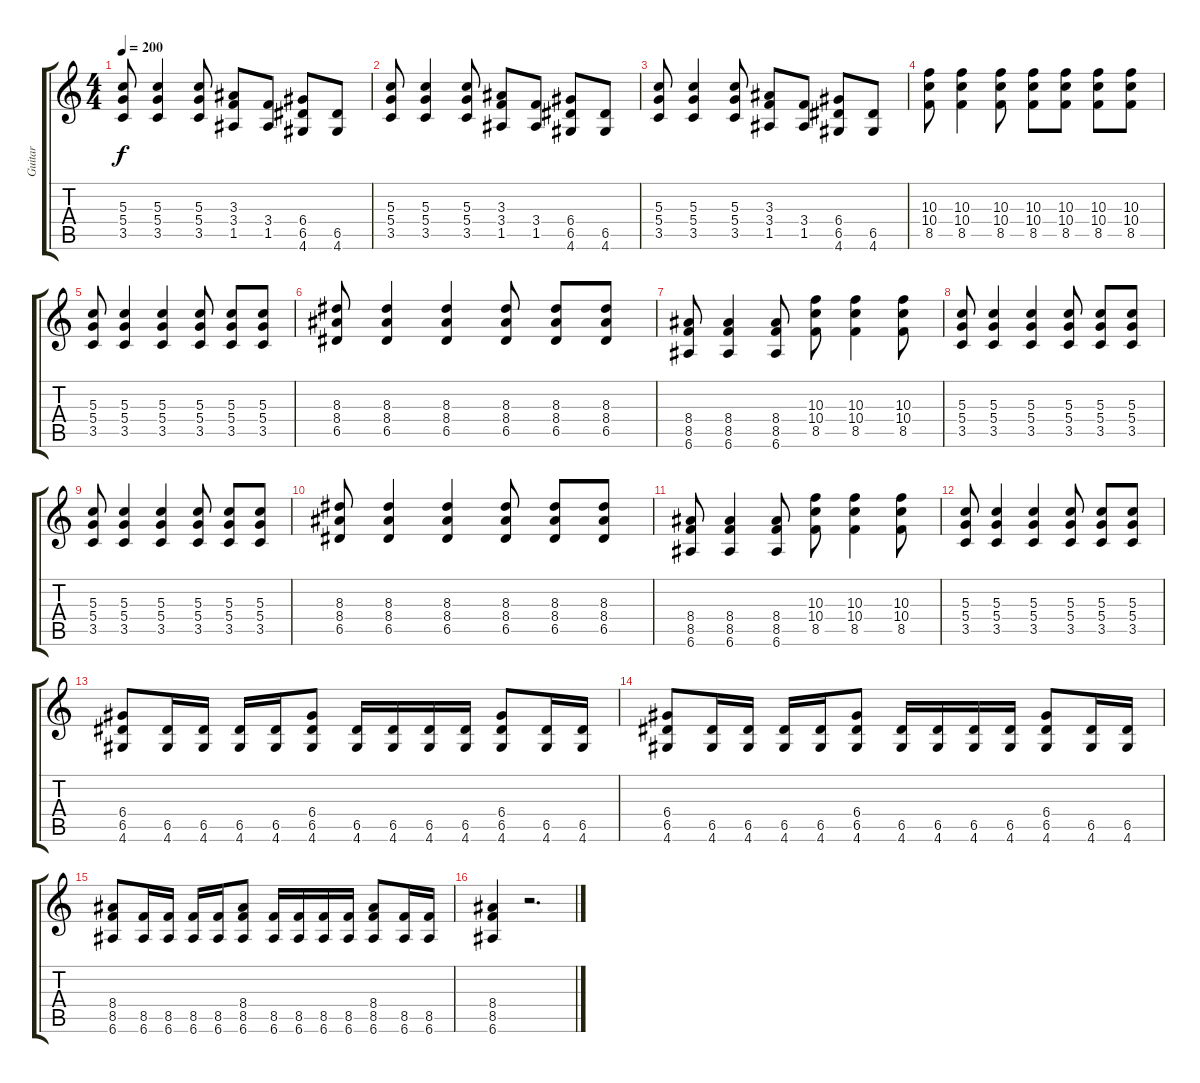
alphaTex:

\track ("Guitar" "Guitar") {instrument distortionguitar}
\staff {score tabs}
\tuning (E4 B3 G3 D3 A2 E2) {hide}
\ts (4 4)
\tempo 200
\clef g2
\ks c
(5.3 5.4 3.5).8{dy f} (5.3 5.4 3.5).4 (5.3 5.4 3.5).8 (3.3 3.4 1.5).8 (3.4 1.5).8 (6.4 6.5 4.6).8 (6.5 4.6).8 |
(5.3 5.4 3.5).8 (5.3 5.4 3.5).4 (5.3 5.4 3.5).8 (3.3 3.4 1.5).8 (3.4 1.5).8 (6.4 6.5 4.6).8 (6.5 4.6).8 |
(5.3 5.4 3.5).8 (5.3 5.4 3.5).4 (5.3 5.4 3.5).8 (3.3 3.4 1.5).8 (3.4 1.5).8 (6.4 6.5 4.6).8 (6.5 4.6).8 |
(10.3 10.4 8.5).8 (10.3 10.4 8.5).4 (10.3 10.4 8.5).8 (10.3 10.4 8.5).8 (10.3 10.4 8.5).8 (10.3 10.4 8.5).8 (10.3 10.4 8.5).8 |
(5.3 5.4 3.5).8 (5.3 5.4 3.5).4 (5.3 5.4 3.5).4 (5.3 5.4 3.5).8 (5.3 5.4 3.5).8 (5.3 5.4 3.5).8 |
(8.3 8.4 6.5).8 (8.3 8.4 6.5).4 (8.3 8.4 6.5).4 (8.3 8.4 6.5).8 (8.3 8.4 6.5).8 (8.3 8.4 6.5).8 |
(8.4 8.5 6.6).8 (8.4 8.5 6.6).4 (8.4 8.5 6.6).8 (10.3 10.4 8.5).8 (10.3 10.4 8.5).4 (10.3 10.4 8.5).8 |
(5.3 5.4 3.5).8 (5.3 5.4 3.5).4 (5.3 5.4 3.5).4 (5.3 5.4 3.5).8 (5.3 5.4 3.5).8 (5.3 5.4 3.5).8 |
(5.3 5.4 3.5).8 (5.3 5.4 3.5).4 (5.3 5.4 3.5).4 (5.3 5.4 3.5).8 (5.3 5.4 3.5).8 (5.3 5.4 3.5).8 |
(8.3 8.4 6.5).8 (8.3 8.4 6.5).4 (8.3 8.4 6.5).4 (8.3 8.4 6.5).8 (8.3 8.4 6.5).8 (8.3 8.4 6.5).8 |
(8.4 8.5 6.6).8 (8.4 8.5 6.6).4 (8.4 8.5 6.6).8 (10.3 10.4 8.5).8 (10.3 10.4 8.5).4 (10.3 10.4 8.5).8 |
(5.3 5.4 3.5).8 (5.3 5.4 3.5).4 (5.3 5.4 3.5).4 (5.3 5.4 3.5).8 (5.3 5.4 3.5).8 (5.3 5.4 3.5).8 |
(6.4 6.5 4.6).8 (6.5 4.6).16 (6.5 4.6).16 (6.5 4.6).16 (6.5 4.6).16 (6.4 6.5 4.6).8 (6.5 4.6).16 (6.5 4.6).16 (6.5 4.6).16 (6.5 4.6).16 (6.4 6.5 4.6).8 (6.5 4.6).16 (6.5 4.6).16 |
(6.4 6.5 4.6).8 (6.5 4.6).16 (6.5 4.6).16 (6.5 4.6).16 (6.5 4.6).16 (6.4 6.5 4.6).8 (6.5 4.6).16 (6.5 4.6).16 (6.5 4.6).16 (6.5 4.6).16 (6.4 6.5 4.6).8 (6.5 4.6).16 (6.5 4.6).16 |
(8.4 8.5 6.6).8 (8.5 6.6).16 (8.5 6.6).16 (8.5 6.6).16 (8.5 6.6).16 (8.4 8.5 6.6).8 (8.5 6.6).16 (8.5 6.6).16 (8.5 6.6).16 (8.5 6.6).16 (8.4 8.5 6.6).8 (8.5 6.6).16 (8.5 6.6).16 |
(8.4 8.5 6.6).4 r.2{d}
